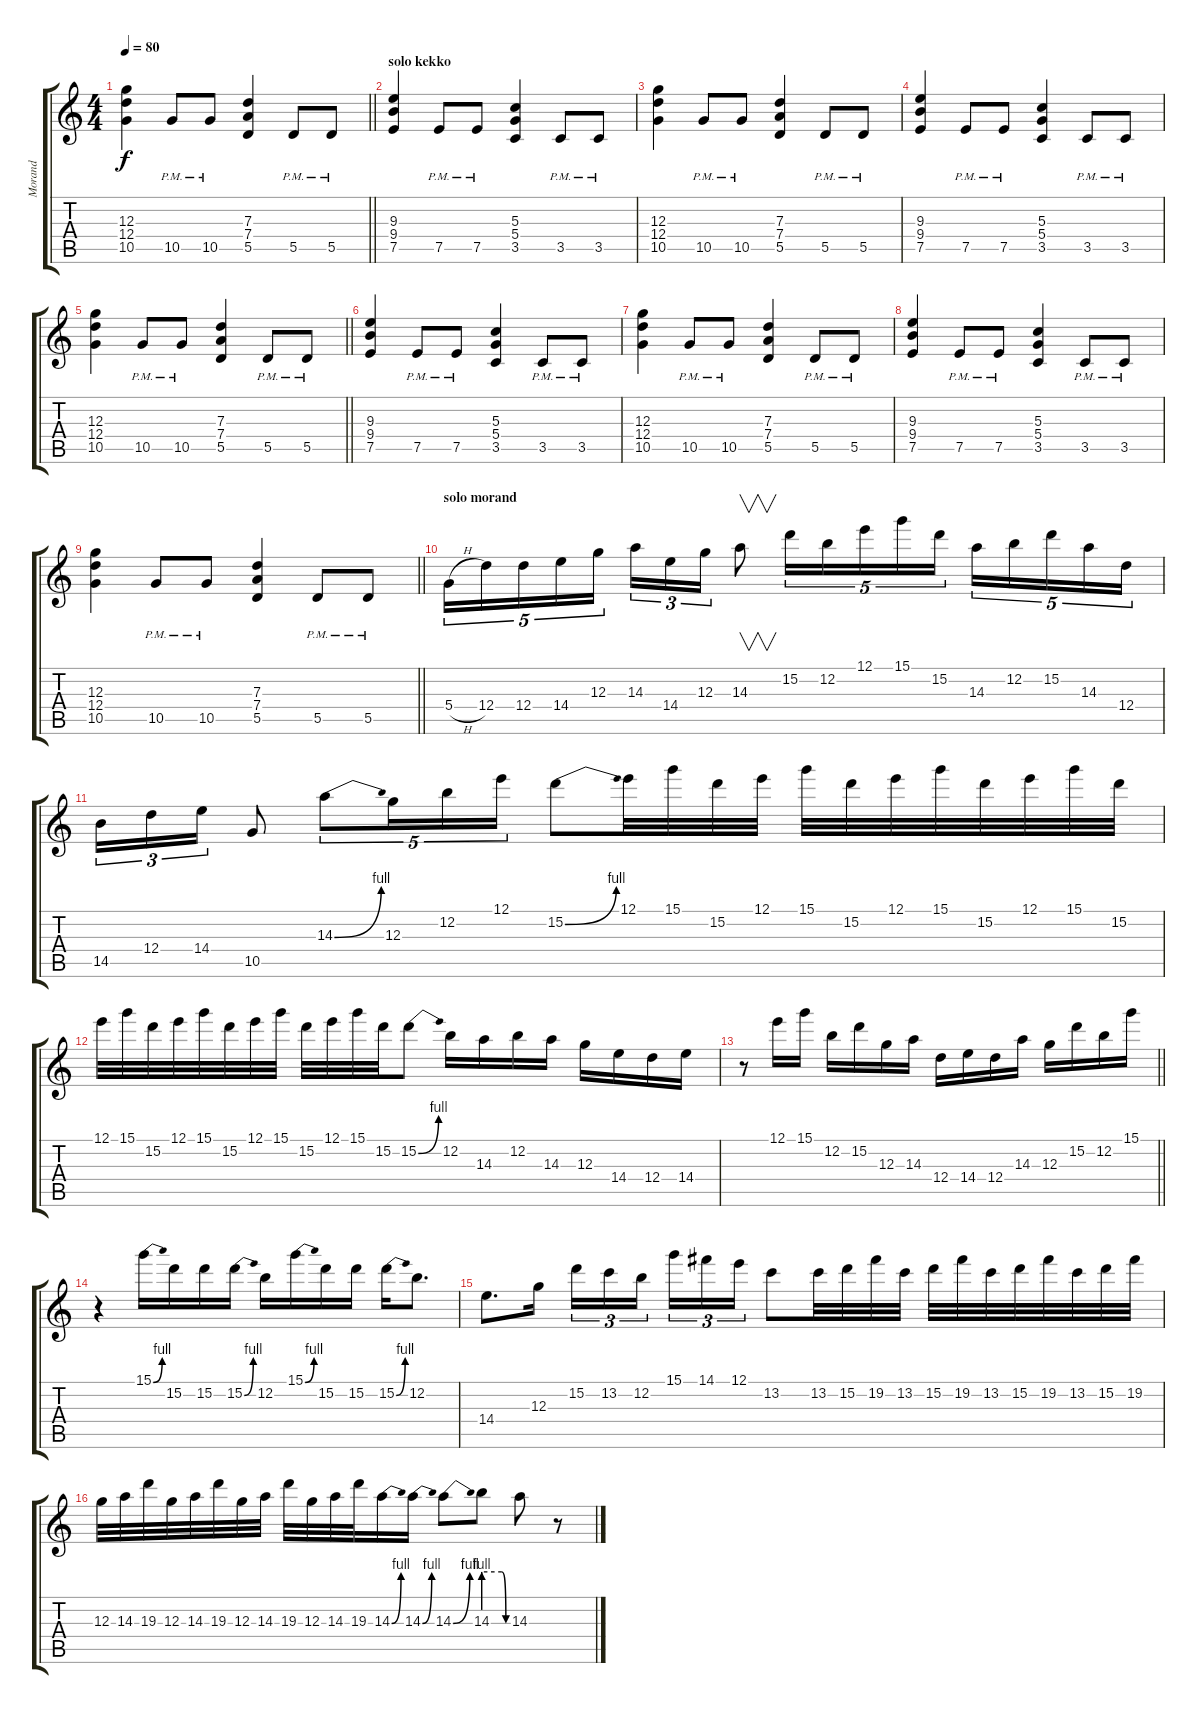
\track ("Morand" "Morand") {instrument distortionguitar}
\staff {score tabs}
\tuning (E4 B3 G3 D3 A2 E2) {hide}
\ts (4 4)
\tempo 80
\clef g2
\barLineRight lightlight
\ks c
(12.3 12.4 10.5).4{dy f} 10.5{pm}.8 10.5{pm}.8 (7.3 7.4 5.5).4 5.5{pm}.8 5.5{pm}.8 |
\section ("" "solo kekko")
(9.3 9.4 7.5).4 7.5{pm}.8 7.5{pm}.8 (5.3 5.4 3.5).4 3.5{pm}.8 3.5{pm}.8 |
(12.3 12.4 10.5).4 10.5{pm}.8 10.5{pm}.8 (7.3 7.4 5.5).4 5.5{pm}.8 5.5{pm}.8 |
(9.3 9.4 7.5).4 7.5{pm}.8 7.5{pm}.8 (5.3 5.4 3.5).4 3.5{pm}.8 3.5{pm}.8 |
\barLineRight lightlight
(12.3 12.4 10.5).4 10.5{pm}.8 10.5{pm}.8 (7.3 7.4 5.5).4 5.5{pm}.8 5.5{pm}.8 |
(9.3 9.4 7.5).4 7.5{pm}.8 7.5{pm}.8 (5.3 5.4 3.5).4 3.5{pm}.8 3.5{pm}.8 |
(12.3 12.4 10.5).4 10.5{pm}.8 10.5{pm}.8 (7.3 7.4 5.5).4 5.5{pm}.8 5.5{pm}.8 |
(9.3 9.4 7.5).4 7.5{pm}.8 7.5{pm}.8 (5.3 5.4 3.5).4 3.5{pm}.8 3.5{pm}.8 |
\barLineRight lightlight
(12.3 12.4 10.5).4 10.5{pm}.8 10.5{pm}.8 (7.3 7.4 5.5).4 5.5{pm}.8 5.5{pm}.8 |
\section ("" "solo morand")
5.4{h}.16{tu (5 4)} 12.4.16{tu (5 4)} 12.4.16{tu (5 4)} 14.4.16{tu (5 4)} 12.3.16{tu (5 4)} 14.3.16{tu (3 2)} 14.4.16{tu (3 2)} 12.3.16{tu (3 2)} 14.3.8{v} 15.2.16{tu (5 4)} 12.2.16{tu (5 4)} 12.1.16{tu (5 4)} 15.1.16{tu (5 4)} 15.2.16{tu (5 4)} 14.3.16{tu (5 4)} 12.2.16{tu (5 4)} 15.2.16{tu (5 4)} 14.3.16{tu (5 4)} 12.4.16{tu (5 4)} |
14.5.16{tu (3 2)} 12.4.16{tu (3 2)} 14.4.16{tu (3 2)} 10.5.8 14.3{be (bend 0 0 60 4)}.8{tu (5 4)} 12.3.16{tu (5 4)} 12.2.16{tu (5 4)} 12.1.16{tu (5 4)} 15.2{be (bend 0 0 60 4)}.8 12.1.32 15.1.32 15.2.32 12.1.32 15.1.32 15.2.32 12.1.32 15.1.32 15.2.32 12.1.32 15.1.32 15.2.32 |
12.1.32 15.1.32 15.2.32 12.1.32 15.1.32 15.2.32 12.1.32 15.1.32 15.2.32 12.1.32 15.1.32 15.2.32 15.2{be (bend 0 0 60 4)}.8 12.2.16 14.3.16 12.2.16 14.3.16 12.3.16 14.4.16 12.4.16 14.4.16 |
\barLineRight lightlight
r.8 12.1.16 15.1.16 12.2.16 15.2.16 12.3.16 14.3.16 12.4.16 14.4.16 12.4.16 14.3.16 12.3.16 15.2.16 12.2.16 15.1.16 |
r.4 15.1{be (bend 0 0 60 4)}.16 15.2.16 15.2.16 15.2{be (bend 0 0 60 4)}.16 12.2.16 15.1{be (bend 0 0 60 4)}.16 15.2.16 15.2.16 15.2{be (bend 0 0 60 4)}.16 12.2.8{d} |
14.4.8{d} 12.3.16 15.2.16{tu (3 2)} 13.2.16{tu (3 2)} 12.2.16{tu (3 2) beam splitsecondary} 15.1.16{tu (3 2)} 14.1.16{tu (3 2)} 12.1.16{tu (3 2)} 13.2.8 13.2.32 15.2.32 19.2.32 13.2.32 15.2.32 19.2.32 13.2.32 15.2.32 19.2.32 13.2.32 15.2.32 19.2.32 |
12.3.32 14.3.32 19.3.32 12.3.32 14.3.32 19.3.32 12.3.32 14.3.32 19.3.32 12.3.32 14.3.32 19.3.32 14.3{be (bend 0 0 60 4)}.16 14.3{be (bend 0 0 60 4)}.16 14.3{be (bend 0 0 60 4)}.8 14.3{be (custom 0 4 45 4 55 0 60 0)}.8 14.3.8 r.8
